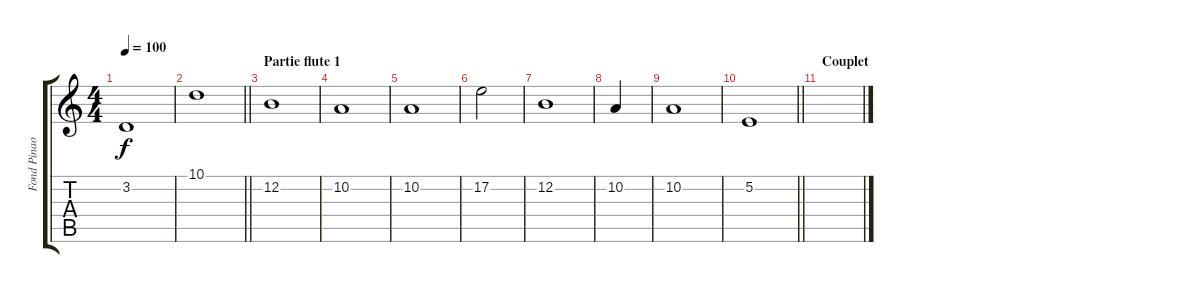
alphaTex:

\track ("Fond Pinao" "Fond Pinao") {instrument stringensemble2}
\staff {score tabs}
\tuning (E4 B3 G3 D3 A2 E2) {hide}
\ts (4 4)
\tempo 100
\clef g2
\ks c
3.2.1{dy f} |
\barLineRight lightlight
10.1.1 |
\section ("" "Partie flute 1")
12.2.1 |
10.2.1 |
10.2.1 |
17.2.2 |
12.2.1 |
10.2.4 |
10.2.1 |
\barLineRight lightlight
5.2.1 |
\section ("" "Couplet")
